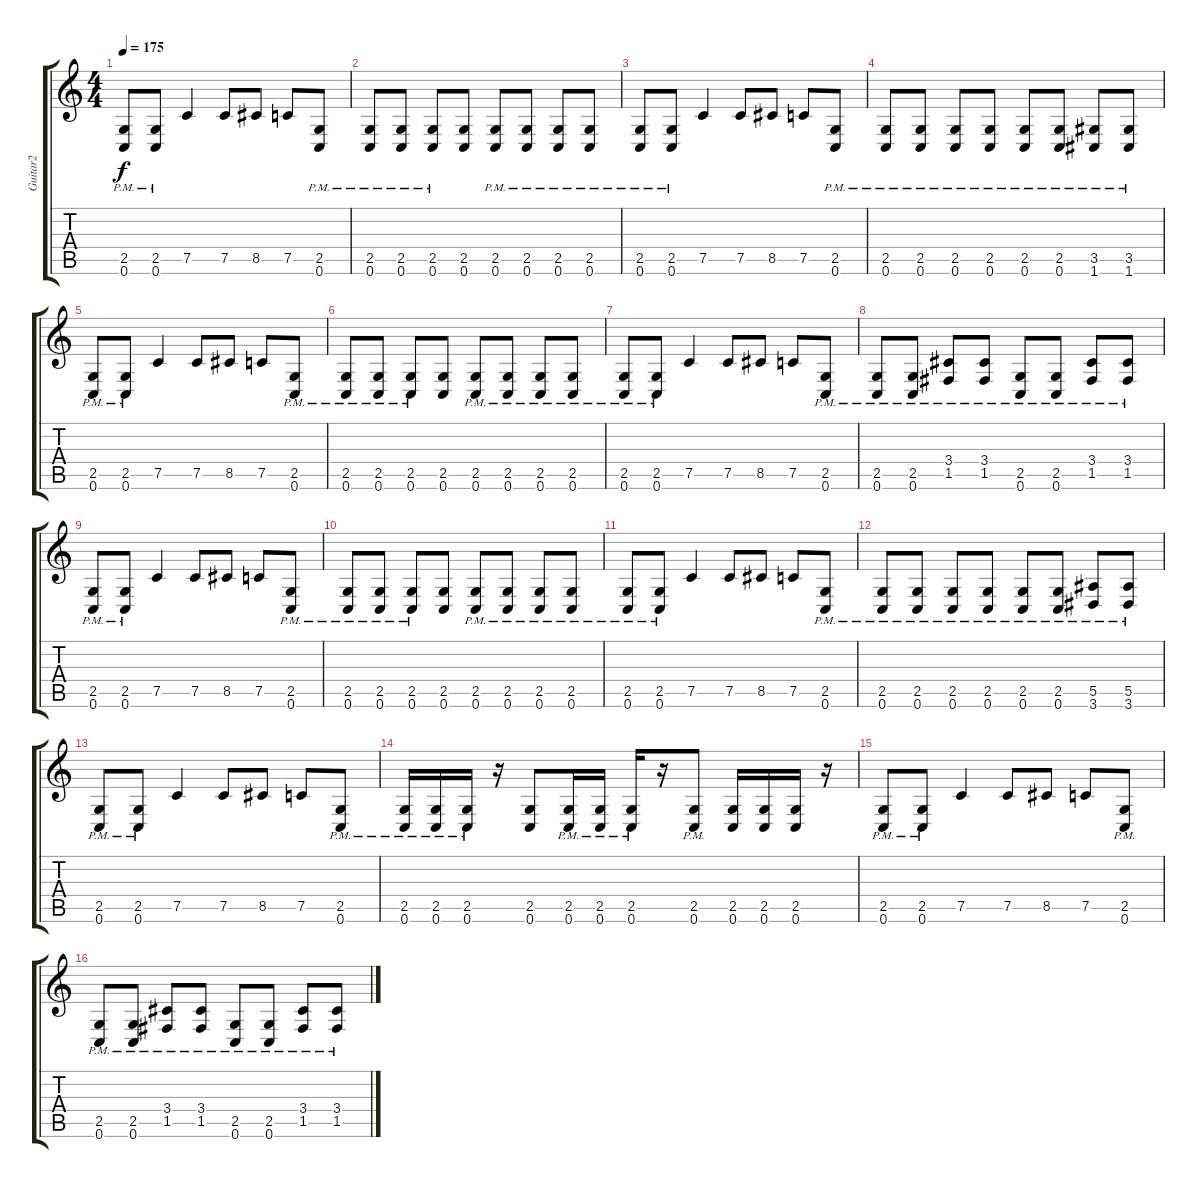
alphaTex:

\track ("Guitar2" "Guitar2") {instrument distortionguitar}
\staff {score tabs}
\tuning (C4 G3 Eb3 Bb2 F2 C2) {hide}
\ts (4 4)
\tempo 175
\clef g2
\ks c
(2.5 0.6{pm}).8{dy f} (2.5 0.6{pm}).8 7.5.4 7.5.8 8.5.8 7.5.8 (2.5 0.6{pm}).8 |
(2.5 0.6{pm}).8 (2.5 0.6{pm}).8 (2.5{pm} 0.6).8 (2.5 0.6).8 (2.5 0.6{pm}).8 (2.5 0.6{pm}).8 (2.5{pm} 0.6).8 (2.5{pm} 0.6).8 |
(2.5 0.6{pm}).8 (2.5 0.6{pm}).8 7.5.4 7.5.8 8.5.8 7.5.8 (2.5 0.6{pm}).8 |
(2.5 0.6{pm}).8 (2.5 0.6{pm}).8 (2.5{pm} 0.6).8 (2.5{pm} 0.6).8 (2.5 0.6{pm}).8 (2.5 0.6{pm}).8 (3.5{pm} 1.6).8 (3.5{pm} 1.6).8 |
(2.5 0.6{pm}).8 (2.5 0.6{pm}).8 7.5.4 7.5.8 8.5.8 7.5.8 (2.5 0.6{pm}).8 |
(2.5 0.6{pm}).8 (2.5 0.6{pm}).8 (2.5{pm} 0.6).8 (2.5 0.6).8 (2.5 0.6{pm}).8 (2.5 0.6{pm}).8 (2.5{pm} 0.6).8 (2.5{pm} 0.6).8 |
(2.5 0.6{pm}).8 (2.5 0.6{pm}).8 7.5.4 7.5.8 8.5.8 7.5.8 (2.5 0.6{pm}).8 |
(2.5 0.6{pm}).8 (2.5 0.6{pm}).8 (3.4 1.5{pm}).8 (3.4 1.5{pm}).8 (2.5 0.6{pm}).8 (2.5 0.6{pm}).8 (3.4 1.5{pm}).8 (3.4 1.5{pm}).8 |
(2.5 0.6{pm}).8 (2.5 0.6{pm}).8 7.5.4 7.5.8 8.5.8 7.5.8 (2.5 0.6{pm}).8 |
(2.5 0.6{pm}).8 (2.5 0.6{pm}).8 (2.5{pm} 0.6).8 (2.5 0.6).8 (2.5 0.6{pm}).8 (2.5 0.6{pm}).8 (2.5{pm} 0.6).8 (2.5{pm} 0.6).8 |
(2.5 0.6{pm}).8 (2.5 0.6{pm}).8 7.5.4 7.5.8 8.5.8 7.5.8 (2.5 0.6{pm}).8 |
(2.5 0.6{pm}).8 (2.5 0.6{pm}).8 (2.5{pm} 0.6).8 (2.5{pm} 0.6).8 (2.5 0.6{pm}).8 (2.5 0.6{pm}).8 (5.5{pm} 3.6).8 (5.5{pm} 3.6).8 |
(2.5 0.6{pm}).8 (2.5 0.6{pm}).8 7.5.4 7.5.8 8.5.8 7.5.8 (2.5 0.6{pm}).8 |
(2.5 0.6{pm}).16 (2.5 0.6{pm}).16 (2.5{pm} 0.6).16 r.16 (2.5 0.6).8 (2.5 0.6{pm}).16 (2.5 0.6{pm}).16 (2.5{pm} 0.6).16 r.16 (2.5{pm} 0.6).8 (2.5 0.6).16 (2.5 0.6).16 (2.5 0.6).16 r.16 |
(2.5 0.6{pm}).8 (2.5 0.6{pm}).8 7.5.4 7.5.8 8.5.8 7.5.8 (2.5 0.6{pm}).8 |
(2.5 0.6{pm}).8 (2.5 0.6{pm}).8 (3.4 1.5{pm}).8 (3.4 1.5{pm}).8 (2.5 0.6{pm}).8 (2.5 0.6{pm}).8 (3.4 1.5{pm}).8 (3.4 1.5{pm}).8
